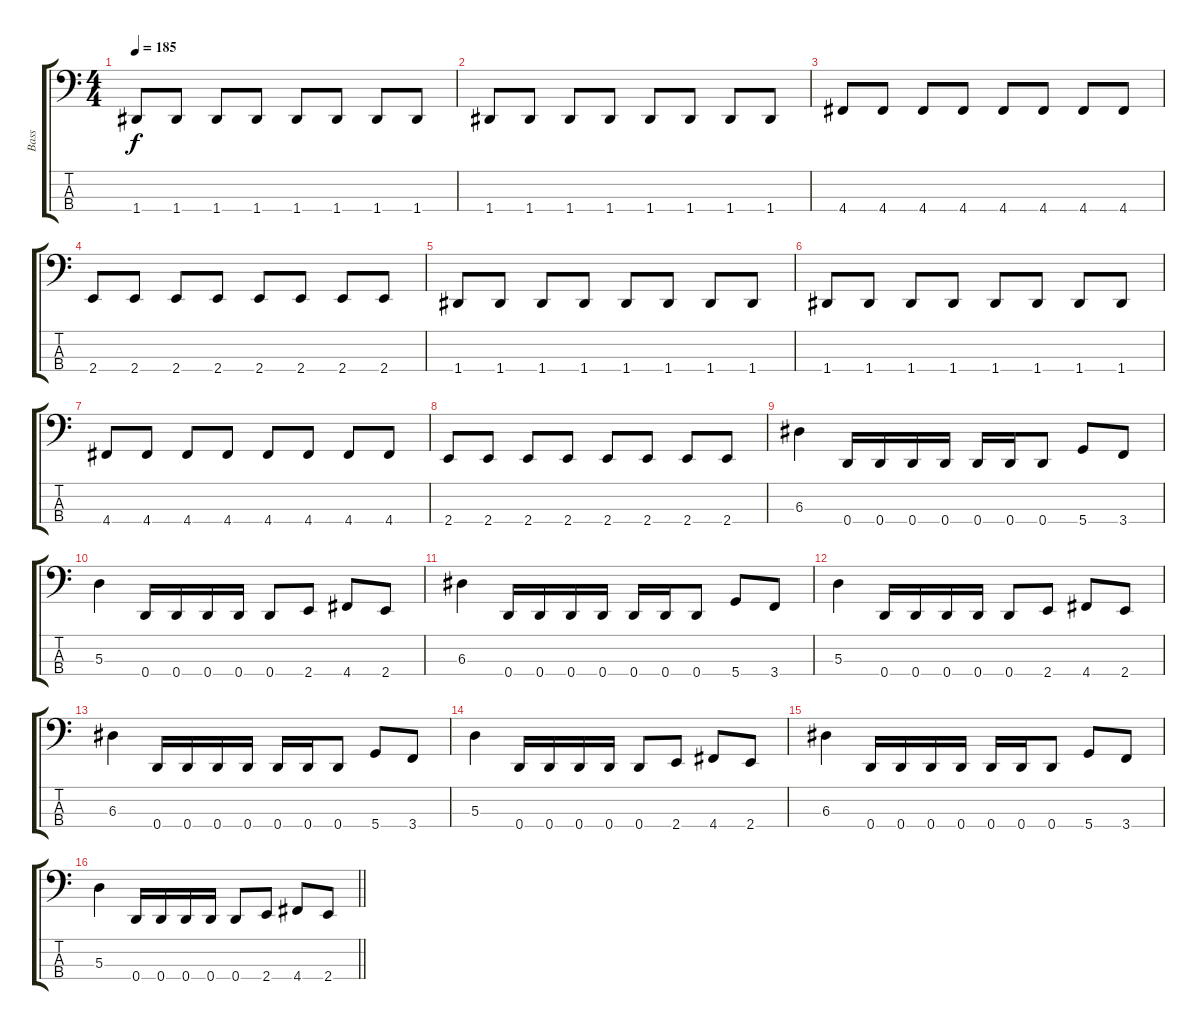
\track ("Bass" "Bass") {instrument electricbassfinger}
\staff {score tabs}
\tuning (G2 D2 A1 D1) {hide}
\ts (4 4)
\tempo 185
\clef f4
\ks c
1.4.8{dy f} 1.4.8 1.4.8 1.4.8 1.4.8 1.4.8 1.4.8 1.4.8 |
1.4.8 1.4.8 1.4.8 1.4.8 1.4.8 1.4.8 1.4.8 1.4.8 |
4.4.8 4.4.8 4.4.8 4.4.8 4.4.8 4.4.8 4.4.8 4.4.8 |
2.4.8 2.4.8 2.4.8 2.4.8 2.4.8 2.4.8 2.4.8 2.4.8 |
1.4.8 1.4.8 1.4.8 1.4.8 1.4.8 1.4.8 1.4.8 1.4.8 |
1.4.8 1.4.8 1.4.8 1.4.8 1.4.8 1.4.8 1.4.8 1.4.8 |
4.4.8 4.4.8 4.4.8 4.4.8 4.4.8 4.4.8 4.4.8 4.4.8 |
2.4.8 2.4.8 2.4.8 2.4.8 2.4.8 2.4.8 2.4.8 2.4.8 |
6.3.4 0.4.16 0.4.16 0.4.16 0.4.16 0.4.16 0.4.16 0.4.8 5.4.8 3.4.8 |
5.3.4 0.4.16 0.4.16 0.4.16 0.4.16 0.4.8 2.4.8 4.4.8 2.4.8 |
6.3.4 0.4.16 0.4.16 0.4.16 0.4.16 0.4.16 0.4.16 0.4.8 5.4.8 3.4.8 |
5.3.4 0.4.16 0.4.16 0.4.16 0.4.16 0.4.8 2.4.8 4.4.8 2.4.8 |
6.3.4 0.4.16 0.4.16 0.4.16 0.4.16 0.4.16 0.4.16 0.4.8 5.4.8 3.4.8 |
5.3.4 0.4.16 0.4.16 0.4.16 0.4.16 0.4.8 2.4.8 4.4.8 2.4.8 |
6.3.4 0.4.16 0.4.16 0.4.16 0.4.16 0.4.16 0.4.16 0.4.8 5.4.8 3.4.8 |
\barLineRight lightlight
5.3.4 0.4.16 0.4.16 0.4.16 0.4.16 0.4.8 2.4.8 4.4.8 2.4.8
